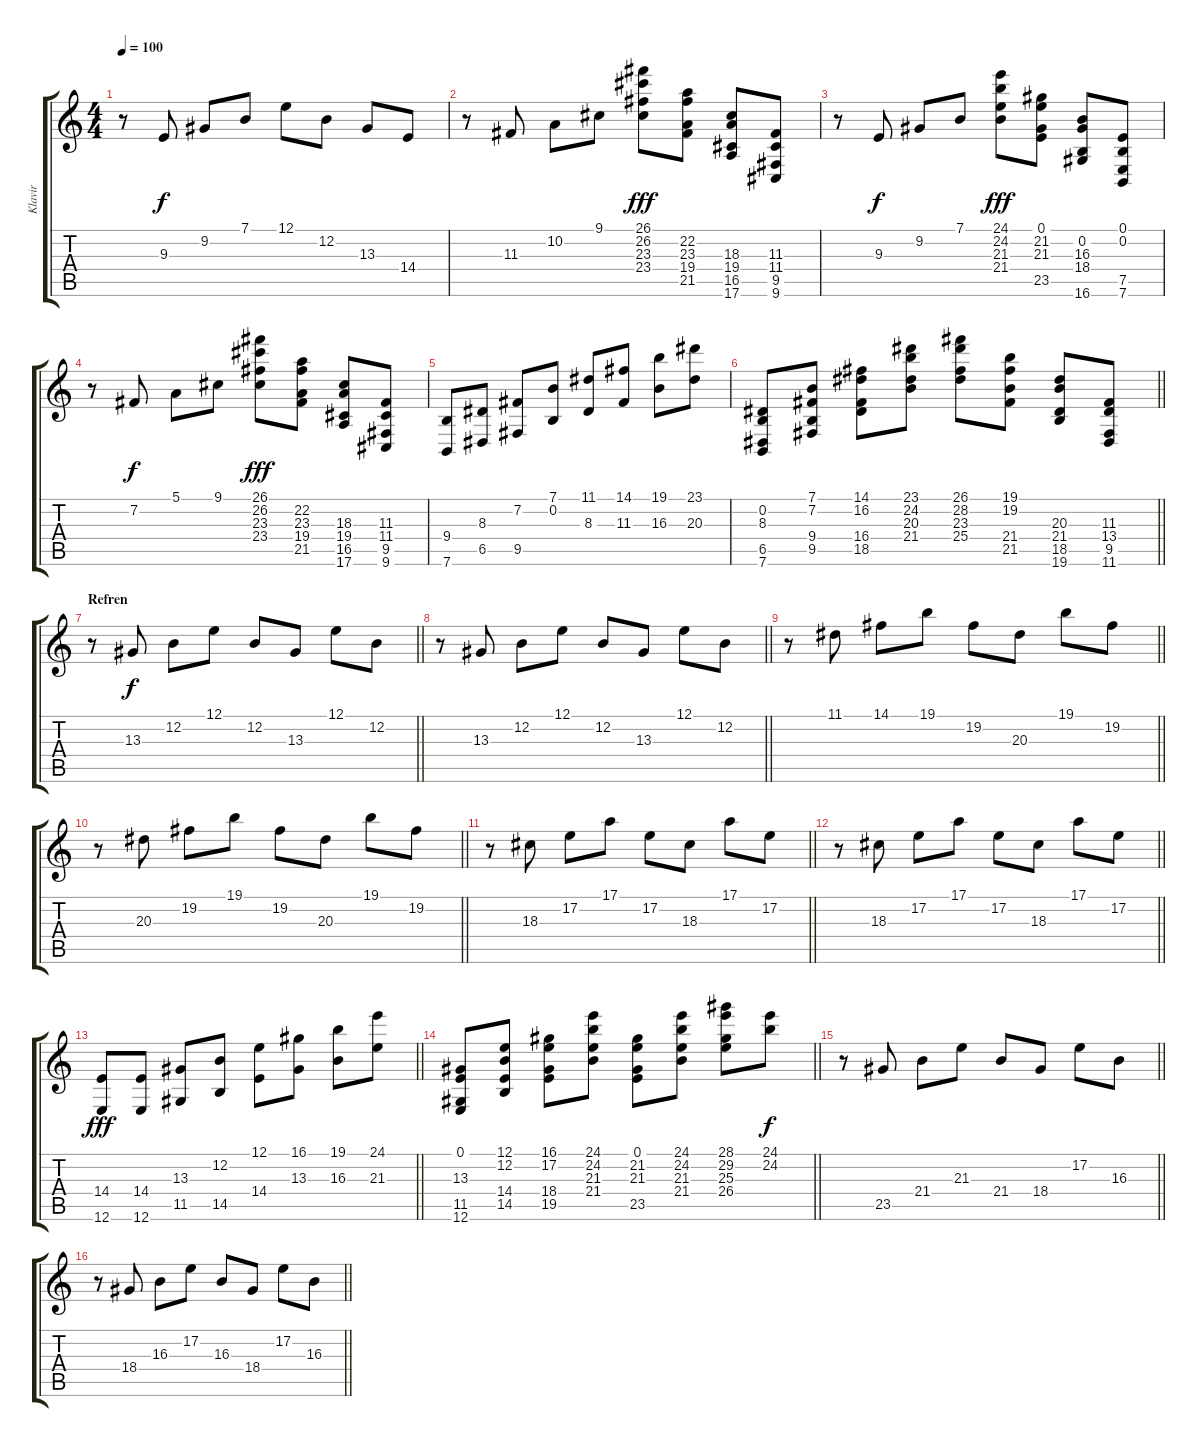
\track ("Klavir" "Klavir") {instrument acousticgrandpiano}
\staff {score tabs}
\tuning (E4 B3 G3 D3 A2 E2) {hide}
\ts (4 4)
\tempo 100
\clef g2
\ks c
r.8{dy f} 9.3.8 9.2.8 7.1.8 12.1.8 12.2.8 13.3.8 14.4.8 |
r.8 11.3.8 10.2.8 9.1.8 (26.1 26.2 23.3 23.4).8{dy fff} (22.2 23.3 19.4 21.5).8 (18.3 19.4 16.5 17.6).8 (11.3 11.4 9.5 9.6).8 |
r.8 9.3.8{dy f} 9.2.8 7.1.8 (24.1 24.2 21.3 21.4).8{dy fff} (0.1 21.2 21.3 23.5).8 (0.2 16.3 18.4 16.6).8 (0.1 0.2 7.5 7.6).8 |
r.8 7.2.8{dy f} 5.1.8 9.1.8 (26.1 26.2 23.3 23.4).8{dy fff} (22.2 23.3 19.4 21.5).8 (18.3 19.4 16.5 17.6).8 (11.3 11.4 9.5 9.6).8 |
(9.4 7.6).8 (8.3 6.5).8 (7.2 9.5).8 (7.1 0.2).8 (11.1 8.3).8 (14.1 11.3).8 (19.1 16.3).8 (23.1 20.3).8 |
\barLineRight lightlight
(0.2 8.3 6.5 7.6).8 (7.1 7.2 9.4 9.5).8 (14.1 16.2 16.4 18.5).8 (23.1 24.2 20.3 21.4).8 (26.1 28.2 23.3 25.4).8 (19.1 19.2 21.4 21.5).8 (20.3 21.4 18.5 19.6).8 (11.3 13.4 9.5 11.6).8 |
\section ("" "Refren")
\barLineRight lightlight
r.8 13.3.8{dy f} 12.2.8 12.1.8 12.2.8 13.3.8 12.1.8 12.2.8 |
\barLineRight lightlight
r.8 13.3.8 12.2.8 12.1.8 12.2.8 13.3.8 12.1.8 12.2.8 |
\barLineRight lightlight
r.8 11.1.8 14.1.8 19.1.8 19.2.8 20.3.8 19.1.8 19.2.8 |
\barLineRight lightlight
r.8 20.3.8 19.2.8 19.1.8 19.2.8 20.3.8 19.1.8 19.2.8 |
\barLineRight lightlight
r.8 18.3.8 17.2.8 17.1.8 17.2.8 18.3.8 17.1.8 17.2.8 |
\barLineRight lightlight
r.8 18.3.8 17.2.8 17.1.8 17.2.8 18.3.8 17.1.8 17.2.8 |
\barLineRight lightlight
(14.4 12.6).8{dy fff} (14.4 12.6).8 (13.3 11.5).8 (12.2 14.5).8 (12.1 14.4).8 (16.1 13.3).8 (19.1 16.3).8 (24.1 21.3).8 |
\barLineRight lightlight
(0.1 13.3 11.5 12.6).8 (12.1 12.2 14.4 14.5).8 (16.1 17.2 18.4 19.5).8 (24.1 24.2 21.3 21.4).8 (0.1 21.2 21.3 23.5).8 (24.1 24.2 21.3 21.4).8 (28.1 29.2 25.3 26.4).8 (24.1 24.2).8{dy f} |
\barLineRight lightlight
r.8 23.5.8 21.4.8 21.3.8 21.4.8 18.4.8 17.2.8 16.3.8 |
\barLineRight lightlight
r.8 18.4.8 16.3.8 17.2.8 16.3.8 18.4.8 17.2.8 16.3.8
